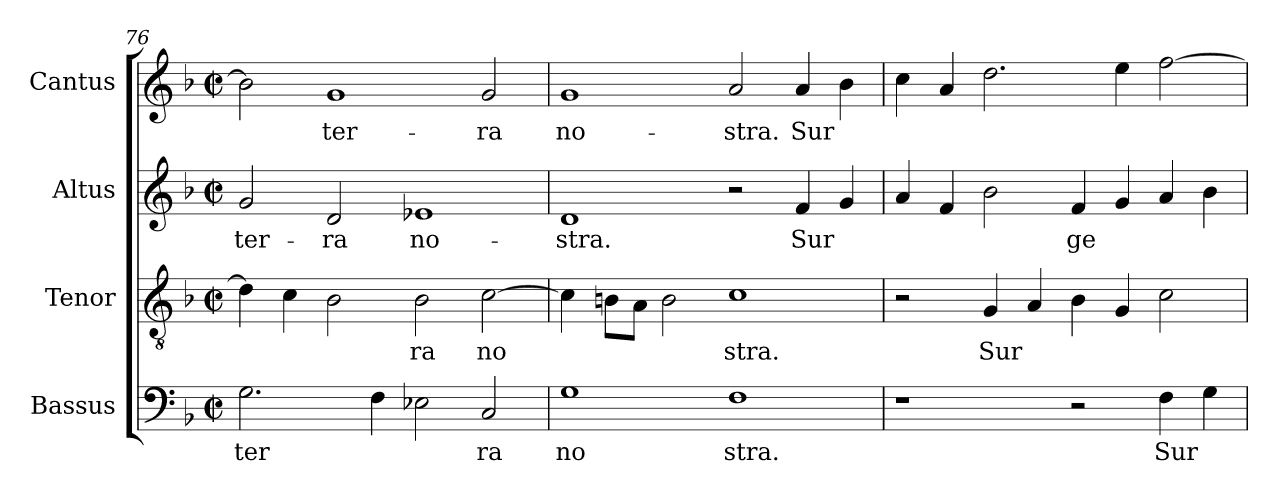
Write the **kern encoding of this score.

**kern	**text	**kern	**text	**kern	**text	**kern	**text
*part4	*part4	*part3	*part3	*part2	*part2	*part1	*part1
*staff4	*staff4	*staff3	*staff3	*staff2	*staff2	*staff1	*staff1
*I"Bassus	*	*I"Tenor	*	*I"Altus	*	*I"Cantus	*
*clefF4	*	*clefGv2	*	*clefG2	*	*clefG2	*
*k[b-]	*	*k[b-]	*	*k[b-]	*	*k[b-]	*
*F:	*	*F:	*	*F:	*	*F:	*
*M2/2	*	*M2/2	*	*M2/2	*	*M2/2	*
*met(c|)	*	*met(c|)	*	*met(c|)	*	*met(c|)	*
=76	=76	=76	=76	=76	=76	=76	=76
!	!LO:LY:b:cj	!	!LO:LY:b:cj	!	!LO:LY:b:cj	!	!LO:LY:b:cj
2.G\	ter	4d\]	.	2g/	ter-	2b-\]	.
!	!	!	!LO:LY:b:cj	!	!	!	!
.	.	4c\	.	.	.	.	.
!	!	!	!LO:LY:b:cj	!	!LO:LY:b:cj	!	!LO:LY:b:cj
.	.	2B-\	.	2d/	-ra	1g	ter-
!	!LO:LY:b:cj	!	!	!	!	!	!
4F\	.	.	.	.	.	.	.
!	!LO:LY:b:cj	!	!LO:LY:b:cj	!	!LO:LY:b:cj	!	!
2E-X\	.	2B-\	ra	1e-X	no-	.	.
!	!LO:LY:b:cj	!	!LO:LY:b:cj	!	!	!	!LO:LY:b:cj
2C/	ra	[>2c\	no	.	.	2g/	-ra
=77	=77	=77	=77	=77	=77	=77	=77
!	!LO:LY:b:cj	!	!LO:LY:b:cj	!	!LO:LY:b:cj	!	!LO:LY:b:cj
1G	no	4c\]	.	1d	-stra.	1g	no-
!	!	!	!LO:LY:b:cj	!	!	!	!
.	.	8B\L	.	.	.	.	.
!	!	!	!LO:LY:b:cj	!	!	!	!
.	.	8A\J	.	.	.	.	.
!	!	!	!LO:LY:b:cj	!	!	!	!
.	.	2B\	.	.	.	.	.
!	!LO:LY:b:cj	!	!LO:LY:b:cj	!	!	!	!LO:LY:b:cj
1F	stra.	1c	stra.	2r	.	2a/	-stra.
!	!	!	!	!	!LO:LY:b:cj	!	!LO:LY:b:cj
.	.	.	.	4f/	Sur-	4a/	Sur-
!	!	!	!	!	!LO:LY:b:cj	!	!LO:LY:b:cj
.	.	.	.	4g/	--	4b-\	--
=78	=78	=78	=78	=78	=78	=78	=78
!	!	!	!	!	!LO:LY:b:cj	!	!LO:LY:b:cj
1r	.	2r	.	4a/	--	4cc\	--
!	!	!	!	!	!LO:LY:b:cj	!	!LO:LY:b:cj
.	.	.	.	4f/	--	4a/	--
!	!	!	!LO:LY:b:cj	!	!LO:LY:b:cj	!	!LO:LY:b:cj
.	.	4G/	Sur	2b-\	--	2.dd\	--
!	!	!	!LO:LY:b:cj	!	!	!	!
.	.	4A/	.	.	.	.	.
!	!	!	!LO:LY:b:cj	!	!LO:LY:b:cj	!	!
2r	.	4B-\	.	4f/	-ge	.	.
!	!	!	!LO:LY:b:cj	!	!LO:LY:b:cj	!	!LO:LY:b:cj
.	.	4G/	.	4g/	.	4ee\	--
!	!LO:LY:b:cj	!	!LO:LY:b:cj	!	!LO:LY:b:cj	!	!LO:LY:b:cj
4F\	Sur	2c\	.	4a/	.	[>2ff\	--
!	!LO:LY:b:cj	!	!	!	!LO:LY:b:cj	!	!
4G\	.	.	.	4b-\	.	.	.
=	=	=	=	=	=	=	=
*-	*-	*-	*-	*-	*-	*-	*-
